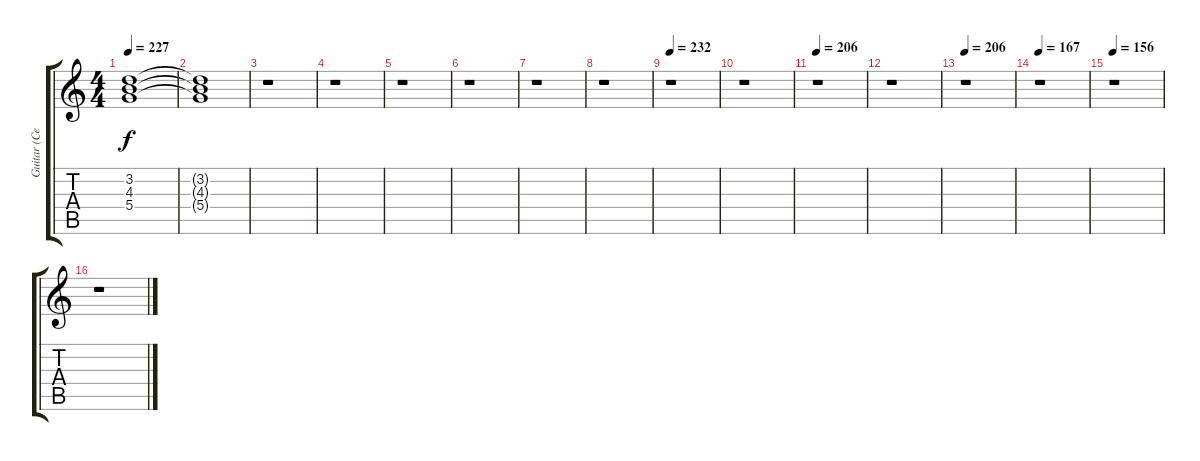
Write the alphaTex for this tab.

\track ("Guitar (Center)" "Guitar (Ce") {instrument distortionguitar}
\staff {score tabs}
\tuning (E4 B3 G3 D3 A2 E2) {hide}
\ts (4 4)
\tempo 227
\clef g2
\ks c
(3.2 4.3 5.4).1{dy f} |
(3.2{t} 4.3{t} 5.4{t}).1 |
r.1 |
r.1 |
r.1 |
r.1 |
r.1 |
r.1 |
\tempo 232
r.1 |
r.1 |
\tempo 206
r.1 |
r.1 |
\tempo 206
r.1 |
\tempo 167
r.1 |
\tempo 156
r.1 |
r.1
